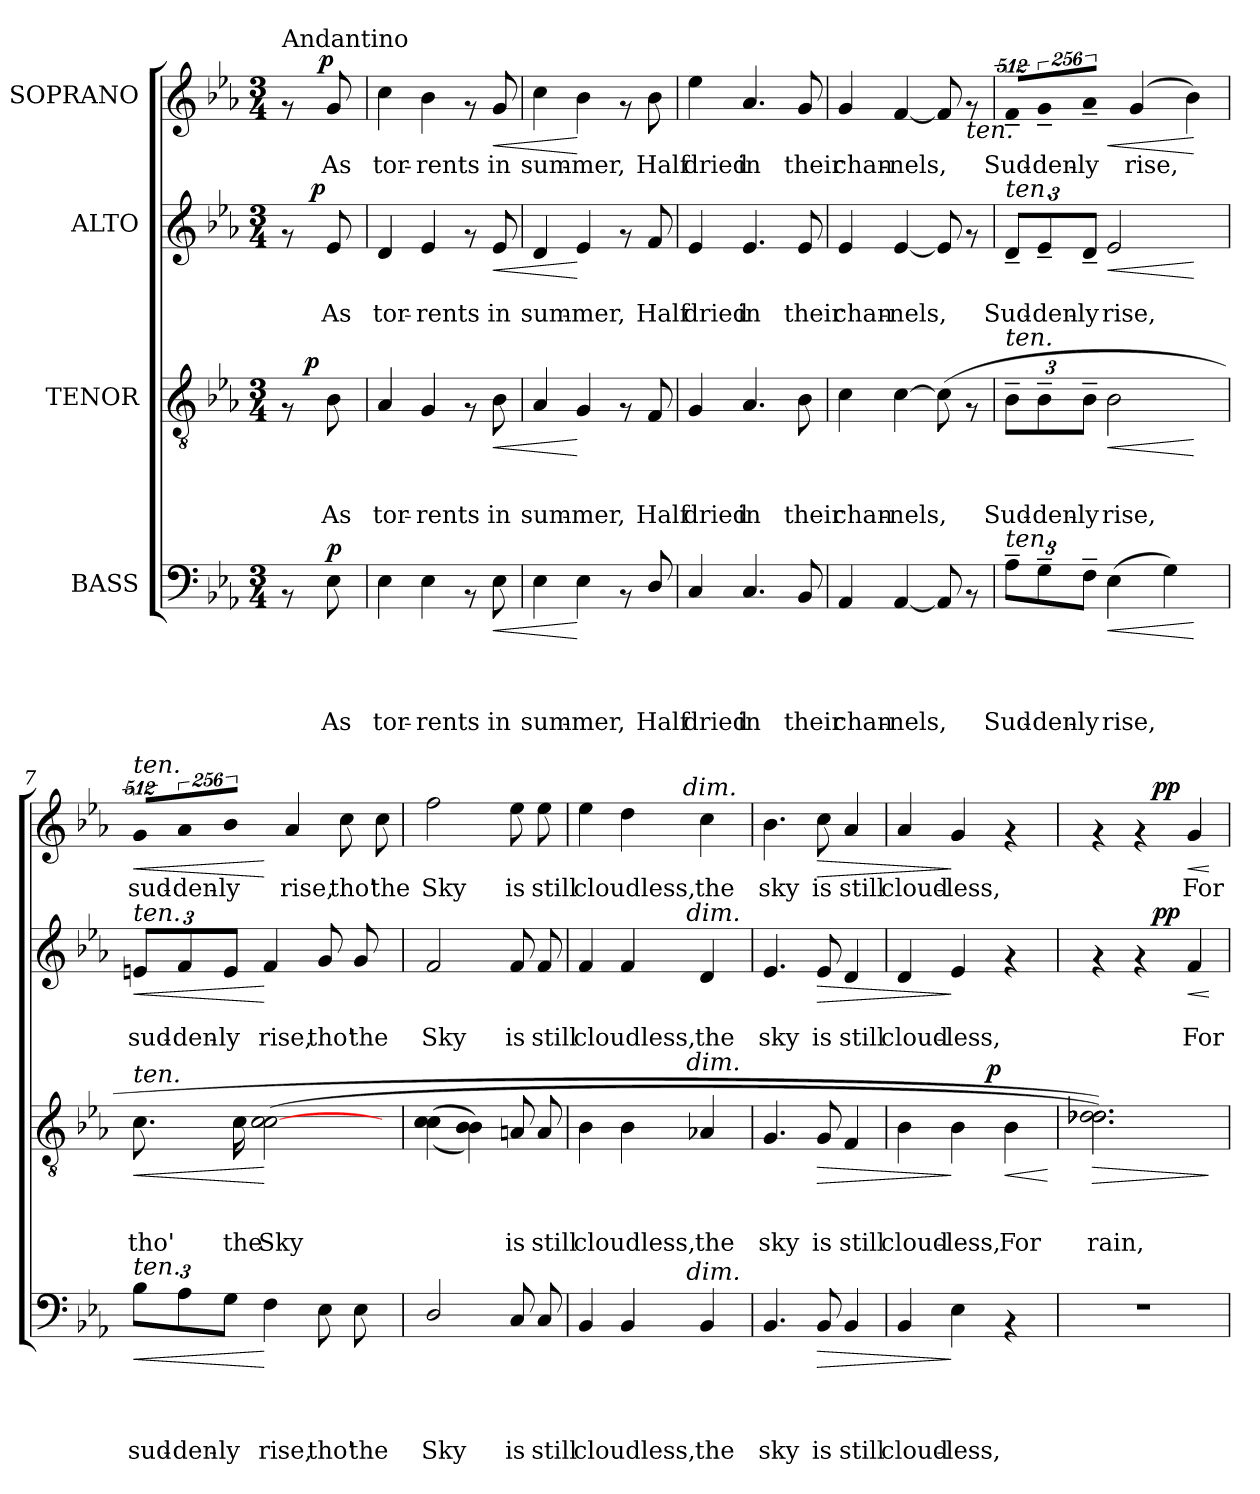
**kern	**text	**text	**text	**text	**dynam	**kern	**text	**text	**text	**dynam	**kern	**text	**text	**dynam	**kern	**text	**dynam
*part4	*part4	*part4	*part4	*part4	*part4	*part3	*part3	*part3	*part3	*part3	*part2	*part2	*part2	*part2	*part1	*part1	*part1
*staff4	*staff4	*staff4	*staff4	*staff4	*staff4	*staff3	*staff3	*staff3	*staff3	*staff3	*staff2	*staff2	*staff2	*staff2	*staff1	*staff1	*staff1
*I"BASS	*	*	*	*	*	*I"TENOR	*	*	*	*	*I"ALTO	*	*	*	*I"SOPRANO	*	*
*clefF4	*	*	*	*	*	*clefGv2	*	*	*	*	*clefG2	*	*	*	*clefG2	*	*
*k[b-e-a-]	*	*	*	*	*	*k[b-e-a-]	*	*	*	*	*k[b-e-a-]	*	*	*	*k[b-e-a-]	*	*
*E-:	*	*	*	*	*	*E-:	*	*	*	*	*E-:	*	*	*	*E-:	*	*
*M3/4	*	*	*	*	*	*M3/4	*	*	*	*	*M3/4	*	*	*	*M3/4	*	*
*MM76	*	*	*	*	*	*MM76	*	*	*	*	*MM76	*	*	*	*MM76	*	*
=1	=1	=1	=1	=1	=1	=1	=1	=1	=1	=1	=1	=1	=1	=1	=1	=1	=1
*	*	*	*	*	*	*^	*	*	*	*	*^	*	*	*	*^	*	*
!	!	!	!	!	!	!	!	!	!	!	!	!	!	!	!	!	!LO:TX:a:t=Andantino	!	!	!
8rAA	.	.	.	.	.	8rF	12ryy	.	.	.	.	8rf	16.ryy	.	.	.	8rf	16..ryy	.	.
!	!	!	!	!	!	!	!	!	!	!	!LO:DY:a	!	!	!	!	!	!	!	!	!
.	.	.	.	.	.	.	6ryy	.	.	.	p	.	.	.	.	.	.	.	.	.
!	!	!	!	!	!	!	!	!	!	!	!	!	!	!	!	!LO:DY:a	!	!	!	!
.	.	.	.	.	.	.	.	.	.	.	.	.	8ryy	.	.	p	.	.	.	.
!	!	!	!	!	!	!	!	!	!	!	!	!	!	!	!	!	!	!	!	!LO:DY:a
.	.	.	.	.	.	.	.	.	.	.	.	.	.	.	.	.	.	8ryy	.	p
!	!	!	!	!LO:LY:b	!LO:DY:a	!	!	!	!	!LO:LY:b	!	!	!	!	!LO:LY:b	!	!	!	!LO:LY:b	!
8E-\	.	.	.	As	p	8B-\	.	.	.	As	.	8e-/	.	.	As	.	8g/	.	As	.
.	.	.	.	.	.	.	.	.	.	.	.	.	32ryy	.	.	.	.	.	.	.
.	.	.	.	.	.	.	.	.	.	.	.	.	.	.	.	.	.	64ryy	.	.
=2	=2	=2	=2	=2	=2	=2	=2	=2	=2	=2	=2	=2	=2	=2	=2	=2	=2	=2	=2	=2
!	!	!	!	!LO:LY:b	!	!	!	!	!	!LO:LY:b	!	!	!	!	!LO:LY:b	!	!	!	!LO:LY:b	!
*	*	*	*	*	*	*v	*v	*	*	*	*	*	*	*	*	*	*v	*v	*	*
*	*	*	*	*	*	*	*	*	*	*	*v	*v	*	*	*	*	*	*
4E-\	.	.	.	tor-	.	4A-/	.	.	tor-	.	4d/	.	tor-	.	4cc\	tor-	.
!	!	!	!	!LO:LY:b	!	!	!	!	!LO:LY:b	!	!	!	!LO:LY:b	!	!	!LO:LY:b	!
4E-\	.	.	.	-rents	.	4G/	.	.	-rents	.	4e-/	.	-rents	.	4b-\	-rents	.
8rAA	.	.	.	.	.	8rF	.	.	.	.	8rf	.	.	.	8rf	.	.
!	!	!	!	!LO:LY:b	!LO:HP:b	!	!	!	!LO:LY:b	!LO:HP:b	!	!	!LO:LY:b	!LO:HP:b	!	!LO:LY:b	!LO:HP:b
8E-\	.	.	.	in	<	8B-\	.	.	in	<	8e-/	.	in	<	8g/	in	<
=3	=3	=3	=3	=3	=3	=3	=3	=3	=3	=3	=3	=3	=3	=3	=3	=3	=3
!	!	!	!	!LO:LY:b	!	!	!	!	!LO:LY:b	!	!	!	!LO:LY:b	!	!	!LO:LY:b	!
4E-\	.	.	.	sum-	.	4A-/	.	.	sum-	.	4d/	.	sum-	.	4cc\	sum-	.
!	!	!	!	!LO:LY:b	!	!	!	!	!LO:LY:b	!	!	!	!LO:LY:b	!	!	!LO:LY:b	!
4E-\	.	.	.	-mer,	[	4G/	.	.	-mer,	[	4e-/	.	-mer,	[	4b-\	-mer,	[
8rAA	.	.	.	.	.	8rF	.	.	.	.	8rf	.	.	.	8rf	.	.
!	!	!	!	!LO:LY:b	!	!	!	!	!LO:LY:b	!	!	!	!LO:LY:b	!	!	!LO:LY:b	!
8D/	.	.	.	Half	.	8F/	.	.	Half	.	8f/	.	Half	.	8b-\	Half	.
=4	=4	=4	=4	=4	=4	=4	=4	=4	=4	=4	=4	=4	=4	=4	=4	=4	=4
!	!	!	!	!LO:LY:b	!	!	!	!	!LO:LY:b	!	!	!	!LO:LY:b	!	!	!LO:LY:b	!
4C/	.	.	.	dried	.	4G/	.	.	dried	.	4e-/	.	dried	.	4ee-\	dried	.
!	!	!	!	!LO:LY:b	!	!	!	!	!LO:LY:b	!	!	!	!LO:LY:b	!	!	!LO:LY:b	!
4.C/	.	.	.	in	.	4.A-/	.	.	in	.	4.e-/	.	in	.	4.a-/	in	.
!	!	!	!	!LO:LY:b	!	!	!	!	!LO:LY:b	!	!	!	!LO:LY:b	!	!	!LO:LY:b	!
8BB-/	.	.	.	their	.	8B-\	.	.	their	.	8e-/	.	their	.	8g/	their	.
=5	=5	=5	=5	=5	=5	=5	=5	=5	=5	=5	=5	=5	=5	=5	=5	=5	=5
!	!	!	!	!LO:LY:b	!	!	!	!	!LO:LY:b	!	!	!	!LO:LY:b	!	!	!LO:LY:b	!
4AA-/	.	.	.	chan-	.	4c\	.	.	chan-	.	4e-/	.	chan-	.	4g/	chan-	.
!	!	!	!	!LO:LY:b	!	!	!	!	!LO:LY:b	!	!	!	!LO:LY:b	!	!	!LO:LY:b	!
[<4AA-/	.	.	.	-nels,	.	[>4c\	.	.	-nels,	.	[<4e-/	.	-nels,	.	[<4f/	-nels,	.
8AA-/]	.	.	.	.	.	(<8c\]	.	.	.	.	8e-/]	.	.	.	8f/]	.	.
!	!	!	!	!	!	!	!	!	!	!	!	!	!	!	!LO:TX:b:i:t=ten.	!	!
8rAA	.	.	.	.	.	8rF	.	.	.	.	8rf	.	.	.	8rf	.	.
=6	=6	=6	=6	=6	=6	=6	=6	=6	=6	=6	=6	=6	=6	=6	=6	=6	=6
!	!	!	!	!	!	!	!	!	!	!	!LO:TX:a:i:t=ten.	!	!	!	!	!	!
!	!	!	!	!	!	!LO:TX:a:i:t=ten.	!	!	!	!	!	!	!	!	!	!	!
!LO:TX:a:i:t=ten.	!	!	!	!	!	!	!	!	!	!	!	!	!	!	!	!	!
!	!	!	!	!LO:LY:b	!	!	!	!	!LO:LY:b	!	!	!	!LO:LY:b	!	!LO:N:vis=8	!LO:LY:b	!
12A-~>\L	.	.	.	Sud-	.	12B-~>\L	.	.	Sud-	.	12d~</L	.	Sud-	.	4096%341f~</L	Sud-	.
!	!	!	!	!	!	!	!	!	!	!	!	!	!	!	!LO:N:vis=8	!LO:LY:b	!
.	.	.	.	.	.	.	.	.	.	.	.	.	.	.	2048%171g~</	-den-	.
!	!	!	!	!LO:LY:b	!	!	!	!	!LO:LY:b	!	!	!	!LO:LY:b	!	!	!	!
12G~>\	.	.	.	-den-	.	12B-~>\	.	.	-den-	.	12e-~</	.	-den-	.	.	.	.
!	!	!	!	!LO:LY:b	!	!	!	!	!LO:LY:b	!	!	!	!LO:LY:b	!	!	!	!
12F~>\J	.	.	.	-ly	.	12B-~>\J	.	.	-ly	.	12d~</J	.	-ly	.	.	.	.
!	!	!	!	!	!	!	!	!	!	!	!	!	!	!	!LO:N:vis=8	!LO:LY:b	!
.	.	.	.	.	.	.	.	.	.	.	.	.	.	.	4096%341a-~</J	-ly	.
!	!	!	!	!LO:LY:b	!LO:HP:b	!	!	!	!LO:LY:b	!LO:HP:b	!	!	!LO:LY:b	!LO:HP:b	!	!LO:LY:b	!LO:HP:b
(>4E-\	.	.	.	rise,	<	2B-\	.	.	rise,	<	2e-/	.	rise,	<	(<4g/	rise,	<
4G\)	.	.	.	.	.	.	.	.	.	.	.	.	.	.	4b-\)	.	.
.	.	.	.	.	[	.	.	.	.	[	.	.	.	[	.	.	[
!!LO:LB:g=z
=7	=7	=7	=7	=7	=7	=7	=7	=7	=7	=7	=7	=7	=7	=7	=7	=7	=7
!	!	!	!	!	!	!	!	!	!	!	!	!	!	!	!LO:TX:a:i:t=ten.	!	!
!	!	!	!	!	!	!	!	!	!	!	!LO:TX:a:i:t=ten.	!	!	!	!	!	!
!	!	!	!	!	!	!LO:TX:a:i:t=ten.	!	!	!	!	!	!	!	!	!	!	!
!LO:TX:a:i:t=ten.	!	!	!	!	!	!	!	!	!	!	!	!	!	!	!	!	!
!	!	!	!	!LO:LY:b	!LO:HP:b	!	!	!	!LO:LY:b	!LO:HP:b	!	!	!LO:LY:b	!LO:HP:b	!LO:N:vis=8	!LO:LY:b	!LO:HP:b
12B-\L	.	.	.	sud-	<	8.c\	.	.	tho'	<	12en/L	.	sud-	<	4096%341g/L	sud-	<
!	!	!	!	!	!	!	!	!	!	!	!	!	!	!	!LO:N:vis=8	!LO:LY:b	!
.	.	.	.	.	.	.	.	.	.	.	.	.	.	.	2048%171a-/	-den-	.
!	!	!	!	!LO:LY:b	!	!	!	!	!	!	!	!	!LO:LY:b	!	!	!	!
12A-\	.	.	.	-den-	.	.	.	.	.	.	12f/	.	-den-	.	.	.	.
!	!	!	!	!LO:LY:b	!	!	!	!	!	!	!	!	!LO:LY:b	!	!	!	!
12G\J	.	.	.	-ly	.	.	.	.	.	.	12e/J	.	-ly	.	.	.	.
!	!	!	!	!	!	!	!	!	!	!	!	!	!	!	!LO:N:vis=8	!LO:LY:b	!
.	.	.	.	.	.	.	.	.	.	.	.	.	.	.	4096%341b-/J	-ly	.
!	!	!	!	!	!	!	!	!	!LO:LY:b	!	!	!	!	!	!	!	!
.	.	.	.	.	.	16c\	.	.	the	.	.	.	.	.	.	.	.
!	!	!	!	!LO:LY:b	!	!	!	!	!LO:LY:b	!	!	!	!LO:LY:b	!	!	!LO:LY:b	!
4F\	.	.	.	rise,	[	(>2c\ [>2c\	.	.	Sky	[	4f/	.	rise,	[	4a-/	rise,	[
!	!	!	!	!LO:LY:b	!	!	!	!	!	!	!	!	!LO:LY:b	!	!	!LO:LY:b	!
8E-\	.	.	.	tho'	.	.	.	.	.	.	8g/	.	tho'	.	8cc\	tho'	.
!	!	!	!	!LO:LY:b	!	!	!	!	!	!	!	!	!LO:LY:b	!	!	!LO:LY:b	!
8E-\	.	.	.	the	.	.	.	.	.	.	8g/	.	the	.	8cc\	the	.
=8	=8	=8	=8	=8	=8	=8	=8	=8	=8	=8	=8	=8	=8	=8	=8	=8	=8
!	!	!	!	!LO:LY:b	!	!	!	!	!	!	!	!	!LO:LY:b	!	!	!LO:LY:b	!
2D/	.	.	.	Sky	.	(>(<4c\ 4c\ 4c\	.	.	.	.	2f/	.	Sky	.	2ff\	Sky	.
.	.	.	.	.	.	4B-\ 4B-\))	.	.	.	.	.	.	.	.	.	.	.
!	!	!	!	!LO:LY:b	!	!	!	!	!LO:LY:b	!	!	!	!LO:LY:b	!	!	!LO:LY:b	!
8C/	.	.	.	is	.	8An/	.	.	is	.	8f/	.	is	.	8ee-\	is	.
!	!	!	!	!LO:LY:b	!	!	!	!	!LO:LY:b	!	!	!	!LO:LY:b	!	!	!LO:LY:b	!
8C/	.	.	.	still	.	8A/	.	.	still	.	8f/	.	still	.	8ee-\	still	.
=9	=9	=9	=9	=9	=9	=9	=9	=9	=9	=9	=9	=9	=9	=9	=9	=9	=9
!	!	!	!	!LO:LY:b	!	!	!	!	!LO:LY:b	!	!	!	!LO:LY:b	!	!	!LO:LY:b	!
*^	*	*	*	*	*	*^	*	*	*	*	*^	*	*	*	*^	*	*
4BB-/	3ryy	.	.	.	cloudless,	.	4B-\	3ryy	.	.	cloudless,	.	4f/	3ryy	.	cloudless,	.	4ee-\	4ryy	cloudless,	.
4BB-/	.	.	.	.	.	.	4B-\	.	.	.	.	.	4f/	.	.	.	.	4dd\	8ryy	.	.
.	12.ryy	.	.	.	.	.	.	12.ryy	.	.	.	.	.	12.ryy	.	.	.	.	.	.	.
.	.	.	.	.	.	.	.	.	.	.	.	.	.	.	.	.	.	.	16ryy	.	.
.	.	.	.	.	.	.	.	.	.	.	.	.	.	.	.	.	.	.	64ryy	.	.
!	!	!	!	!	!	!	!	!	!	!	!	!	!	!	!	!	!	!	!LO:TX:a:i:t=dim.	!	!
.	.	.	.	.	.	.	.	.	.	.	.	.	.	.	.	.	.	.	4ryy	.	.
!	!	!	!	!	!	!	!	!	!	!	!	!	!	!LO:TX:a:i:t=dim.	!	!	!	!	!	!	!
!	!	!	!	!	!	!	!	!LO:TX:a:i:t=dim.	!	!	!	!	!	!	!	!	!	!	!	!	!
!	!LO:TX:a:i:t=dim.	!	!	!	!	!	!	!	!	!	!	!	!	!	!	!	!	!	!	!	!
.	6..ryy	.	.	.	.	.	.	6..ryy	.	.	.	.	.	6..ryy	.	.	.	.	.	.	.
!	!	!	!	!	!LO:LY:b	!	!	!	!	!	!LO:LY:b	!	!	!	!	!LO:LY:b	!	!	!	!LO:LY:b	!
4BB-/	.	.	.	.	the	.	4A-X/	.	.	.	the	.	4d/	.	.	the	.	4cc\	.	the	.
.	.	.	.	.	.	.	.	.	.	.	.	.	.	.	.	.	.	.	32.ryy	.	.
=10	=10	=10	=10	=10	=10	=10	=10	=10	=10	=10	=10	=10	=10	=10	=10	=10	=10	=10	=10	=10	=10
!	!	!	!	!	!LO:LY:b	!	!	!	!	!	!LO:LY:b	!	!	!	!	!LO:LY:b	!	!	!	!LO:LY:b	!
*v	*v	*	*	*	*	*	*	*	*	*	*	*	*v	*v	*	*	*	*v	*v	*	*
*	*	*	*	*	*	*v	*v	*	*	*	*	*	*	*	*	*	*	*
4.BB-/	.	.	.	sky	.	4.G/	.	.	sky	.	4.e-/	.	sky	.	4.b-\	sky	.
!	!	!	!	!LO:LY:b	!LO:HP:b	!	!	!	!LO:LY:b	!LO:HP:b	!	!	!LO:LY:b	!LO:HP:b	!	!LO:LY:b	!LO:HP:b
8BB-/	.	.	.	is	>	8G/	.	.	is	>	8e-/	.	is	>	8cc\	is	>
!	!	!	!	!LO:LY:b	!	!	!	!	!LO:LY:b	!	!	!	!LO:LY:b	!	!	!LO:LY:b	!
4BB-/	.	.	.	still	.	4F/	.	.	still	.	4d/	.	still	.	4a-/	still	.
=11	=11	=11	=11	=11	=11	=11	=11	=11	=11	=11	=11	=11	=11	=11	=11	=11	=11
!	!	!	!	!LO:LY:b	!	!	!	!	!LO:LY:b	!	!	!	!LO:LY:b	!	!	!LO:LY:b	!
*	*	*	*	*	*	*^	*	*	*	*	*	*	*	*	*	*	*
4BB-/	.	.	.	cloud-	.	4B-\	4..ryy	.	.	cloud-	.	4d/	.	cloud-	.	4a-/	cloud-	.
!	!	!	!	!LO:LY:b	!	!	!	!	!	!LO:LY:b	!	!	!	!LO:LY:b	!	!	!LO:LY:b	!
4E-\	.	.	.	-less,	]	4B-\	.	.	.	-less,	]	4e-/	.	-less,	]	4g/	-less,	]
!	!	!	!	!	!	!	!	!	!	!	!LO:DY:a	!	!	!	!	!	!	!
.	.	.	.	.	.	.	4ryy	.	.	.	p	.	.	.	.	.	.	.
!	!	!	!	!	!	!	!	!	!	!LO:LY:b	!LO:HP:b	!	!	!	!	!	!	!
4rAA	.	.	.	.	.	4B-\	.	.	.	For	<	4rf	.	.	.	4rf	.	.
.	.	.	.	.	.	.	16ryy	.	.	.	.	.	.	.	.	.	.	.
.	.	.	.	.	.	.	.	.	.	.	[	.	.	.	.	.	.	.
=12	=12	=12	=12	=12	=12	=12	=12	=12	=12	=12	=12	=12	=12	=12	=12	=12	=12	=12
!	!	!	!	!	!	!	!	!	!	!LO:LY:b	!LO:HP:b	!	!	!	!	!	!	!
*	*	*	*	*	*	*v	*v	*	*	*	*	*^	*	*	*	*^	*	*
2.r	.	.	.	.	.	2.d-X\ 2.d-X\ 2.d-X\))	.	.	rain,	>	4rf	4ryy	.	.	.	4rf	4ryy	.	.
.	.	.	.	.	.	.	.	.	.	.	4rf	16ryy	.	.	.	4rf	16ryy	.	.
!	!	!	!	!	!	!	!	!	!	!	!	!	!	!	!LO:DY:a	!	!	!	!LO:DY:a
.	.	.	.	.	.	.	.	.	.	.	.	4..ryy	.	.	pp	.	4..ryy	.	pp
!	!	!	!	!	!	!	!	!	!	!	!	!	!	!LO:LY:b	!LO:HP:b	!	!	!LO:LY:b	!LO:HP:b
.	.	.	.	.	.	.	.	.	.	.	4f/	.	.	For	<	4g/	.	For	<
.	.	.	.	.	.	.	.	.	.	]	.	.	.	.	[	.	.	.	[
*	*	*	*	*	*	*	*	*	*	*	*v	*v	*	*	*	*	*	*	*
*	*	*	*	*	*	*	*	*	*	*	*	*	*	*	*v	*v	*	*
=	=	=	=	=	=	=	=	=	=	=	=	=	=	=	=	=	=
*-	*-	*-	*-	*-	*-	*-	*-	*-	*-	*-	*-	*-	*-	*-	*-	*-	*-
